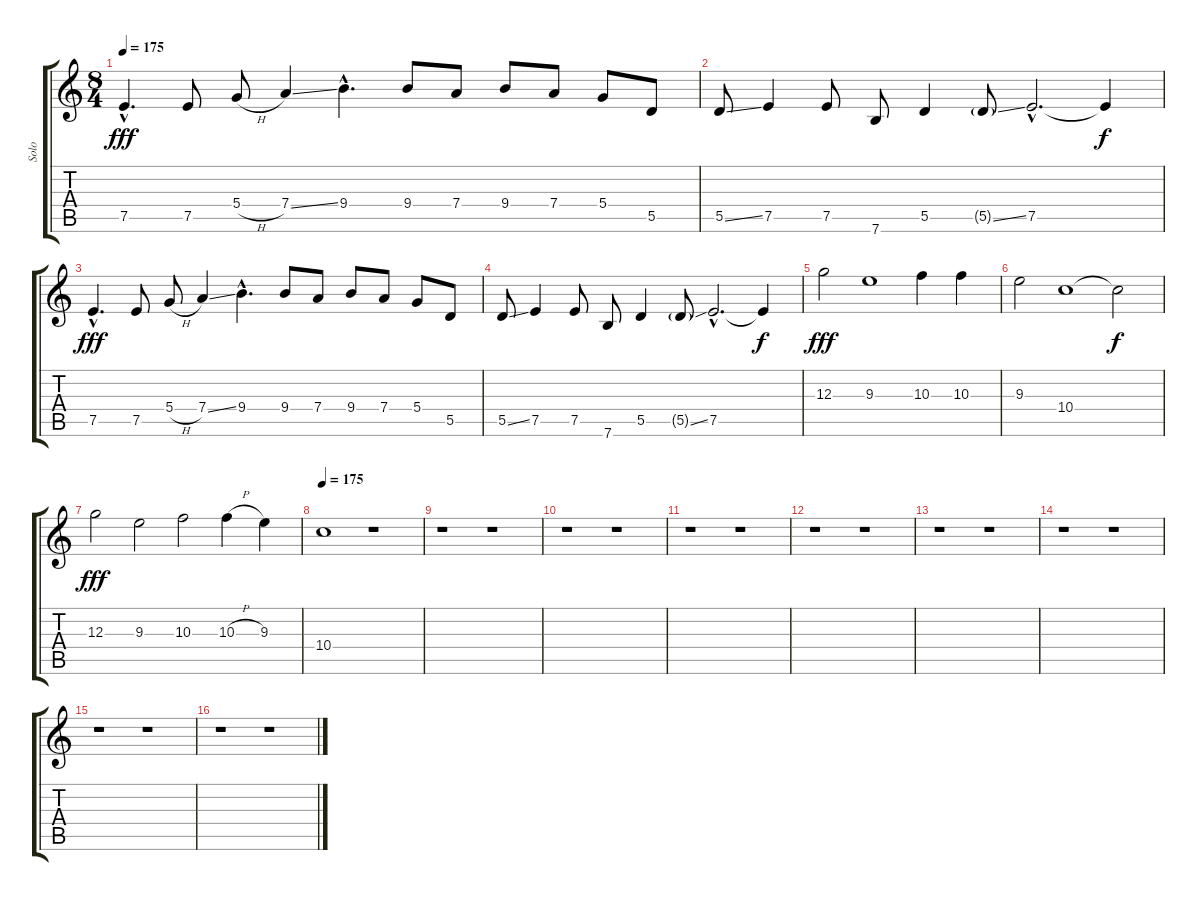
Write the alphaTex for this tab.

\track ("Solo" "Solo") {instrument distortionguitar}
\staff {score tabs}
\tuning (E4 B3 G3 D3 A2 E2) {hide}
\ts (8 4)
\tempo 175
\clef g2
\ks c
7.5{hac}.4{d dy fff} 7.5.8 5.4{h}.8 7.4{ss}.4 9.4{hac}.4{d} 9.4.8 7.4.8 9.4.8 7.4.8 5.4.8 5.5.8 |
5.5{ss}.8 7.5.4 7.5.8 7.6.8 5.5.4 5.5{ss g}.8 7.5{hac}.2{d} 7.5{t}.4{dy f} |
7.5{hac}.4{d dy fff} 7.5.8 5.4{h}.8 7.4{ss}.4 9.4{hac}.4{d} 9.4.8 7.4.8 9.4.8 7.4.8 5.4.8 5.5.8 |
5.5{ss}.8 7.5.4 7.5.8 7.6.8 5.5.4 5.5{ss g}.8 7.5{hac}.2{d} 7.5{t}.4{dy f} |
12.3.2{dy fff} 9.3.1 10.3.4 10.3.4 |
9.3.2 10.4.1 10.4{t}.2{dy f} |
12.3.2{dy fff} 9.3.2 10.3.2 10.3{h}.4 9.3.4 |
\tempo 175
10.4.1 r.1 |
r.1 r.1 |
r.1 r.1 |
r.1 r.1 |
r.1 r.1 |
r.1 r.1 |
r.1 r.1 |
r.1 r.1 |
r.1 r.1
